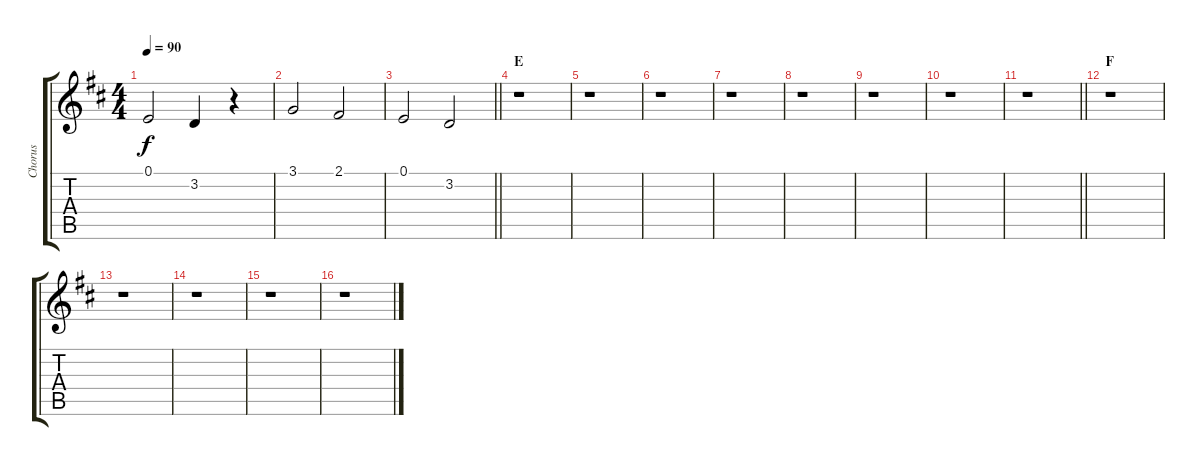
\track ("Chorus" "Chorus") {instrument sopranosax}
\staff {score tabs}
\tuning (E4 B3 G3 D3 A2 E2) {hide}
\ts (4 4)
\tempo 90
\clef g2
\ks d
0.1.2{dy f} 3.2.4 r.4 |
3.1.2 2.1.2 |
\barLineRight lightlight
0.1.2 3.2.2 |
\section ("" "E")
r.1 |
r.1 |
r.1 |
r.1 |
r.1 |
r.1 |
r.1 |
\barLineRight lightlight
r.1 |
\section ("" "F")
r.1 |
r.1 |
r.1 |
r.1 |
r.1
